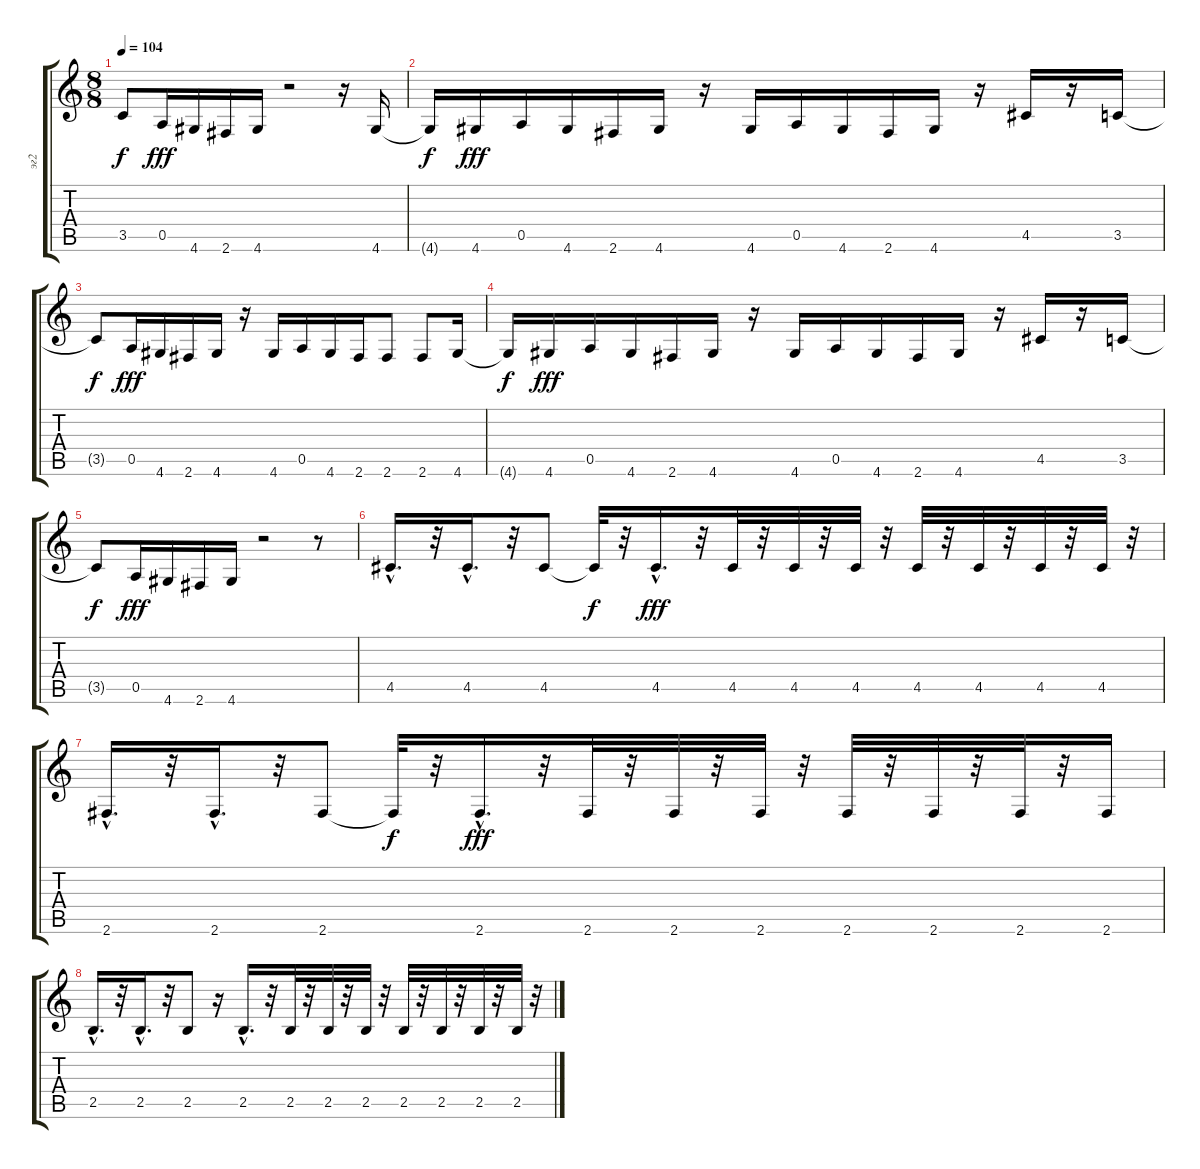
\track ("эг2" "эг2") {instrument distortionguitar}
\staff {score tabs}
\tuning (E4 B3 G3 D3 A2 E2) {hide}
\ts (8 8)
\tempo 104
\clef g2
\ks c
3.5{t}.8{dy f} 0.5.16{dy fff} 4.6.16 2.6.16 4.6.16 r.2 r.16 4.6.16 |
4.6{t}.16{dy f} 4.6.16{dy fff} 0.5.16 4.6.16 2.6.16 4.6.16 r.16 4.6.16 0.5.16 4.6.16 2.6.16 4.6.16 r.16 4.5.16 r.16 3.5.16 |
3.5{t}.8{dy f} 0.5.16{dy fff} 4.6.16 2.6.16 4.6.16 r.16 4.6.16 0.5.16 4.6.16 2.6.16 2.6.8 2.6.8 4.6.16 |
4.6{t}.16{dy f} 4.6.16{dy fff} 0.5.16 4.6.16 2.6.16 4.6.16 r.16 4.6.16 0.5.16 4.6.16 2.6.16 4.6.16 r.16 4.5.16 r.16 3.5.16 |
3.5{t}.8{dy f} 0.5.16{dy fff} 4.6.16 2.6.16 4.6.16 r.2 r.8 |
4.5{hac}.16{d} r.32 4.5{hac}.16{d} r.32 4.5.8 4.5{t}.32{dy f} r.32 4.5{hac}.16{d dy fff} r.32 4.5.32 r.32 4.5.32 r.32 4.5.32 r.32 4.5.32 r.32 4.5.32 r.32 4.5.32 r.32 4.5.32 r.32 |
2.6{hac}.16{d} r.32 2.6{hac}.16{d} r.32 2.6.8 2.6{t}.32{dy f} r.32 2.6{hac}.16{d dy fff} r.32 2.6.32 r.32 2.6.32 r.32 2.6.32 r.32 2.6.32 r.32 2.6.32 r.32 2.6.32 r.32 2.6.16 |
2.5{hac}.16{d} r.32 2.5{hac}.16{d} r.32 2.5.8 r.16 2.5{hac}.16{d} r.32 2.5.32 r.32 2.5.32 r.32 2.5.32 r.32 2.5.32 r.32 2.5.32 r.32 2.5.32 r.32 2.5.32 r.32
